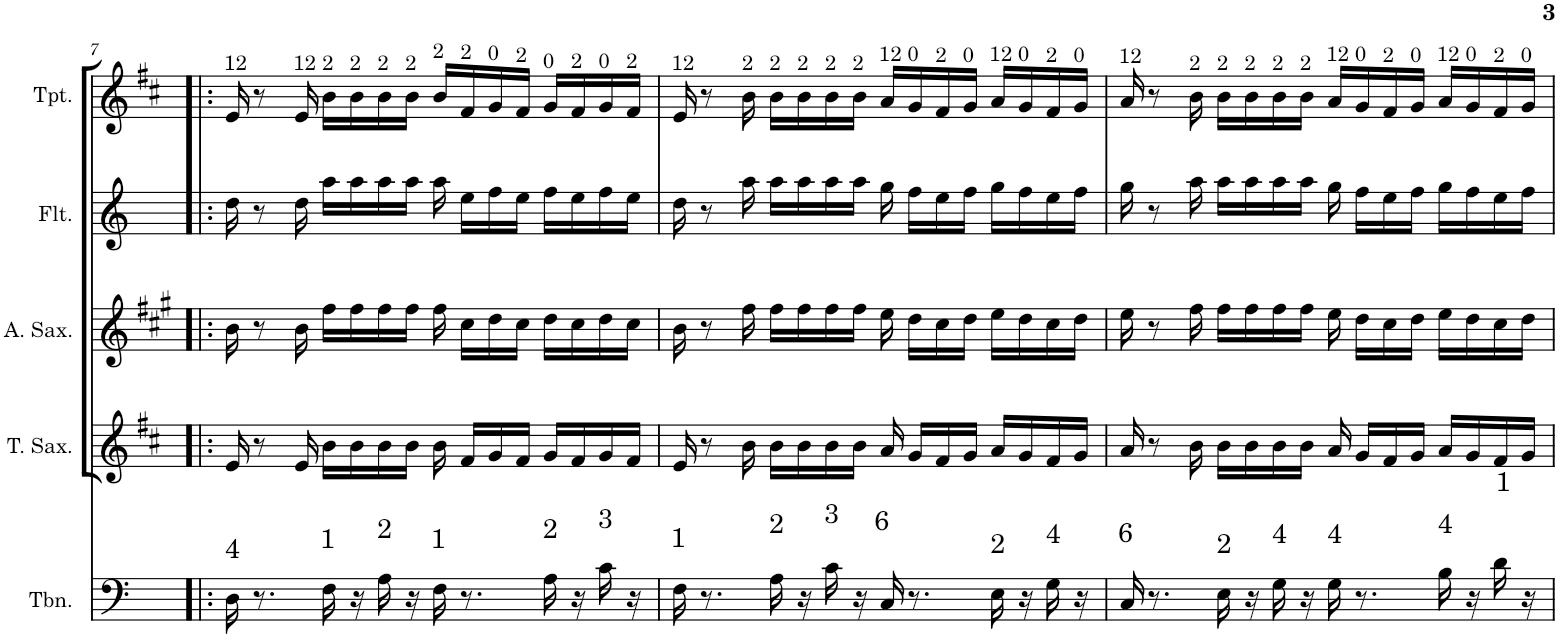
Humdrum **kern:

**kern	**kern	**kern	**kern	**kern	**kern	**kern
*part7	*part6	*part5	*part4	*part3	*part2	*part1
*staff7	*staff6	*staff5	*staff4	*staff3	*staff2	*staff1
*I"Tuba	*I"Trombone	*I"Trombone	*I"Tenor Saxophone	*I"Alto Saxophone	*I"Flute	*I"Trumpet
*I'Tba.	*I'Trb.	*I'Tbn.	*I'T. Sax.	*I'A. Sax.	*I'Flt.	*I'Tpt.
!!LO:PB:g=z
*clefG2	*clefF4	*clefF4	*clefG2	*clefG2	*clefG2	*clefG2
*Trd15c25	*	*	*Trd8c14	*Trd5c9	*	*Trd1c2
*k[f#c#]	*k[]	*k[]	*k[f#c#]	*k[f#c#g#]	*k[]	*k[f#c#]
*M4/4	*M4/4	*M4/4	*M4/4	*M4/4	*M4/4	*M4/4
=7!|:	=7!|:	=7!|:	=7!|:	=7!|:	=7!|:	=7!|:
!	!	!	!	!	!	!LO:TX:a:t=12
!	!	!LO:TX:a:t=4	!	!	!	!
!	!LO:TX:a:t=4	!	!	!	!	!
!LO:TX:a:t=12	!	!	!	!	!	!
16e-X	16D	16D\	16e/	16b\	16dd\	16e/
!LO:N:vis=8	!LO:N:vis=8	!	!	!	!	!
8.r	8.r	8.r	8r	8r	8r	8r
!	!	!	!	!	!	!LO:TX:a:t=12
.	.	.	16e/	16b\	16dd\	16e/
!	!	!	!	!	!	!LO:TX:a:t=2
!	!	!LO:TX:a:t=1	!	!	!	!
!	!LO:TX:a:t=1	!	!	!	!	!
!LO:TX:a:t=0	!	!	!	!	!	!
16g-X	16F	16F\	16b\LL	16ff#\LL	16aa\LL	16b\LL
!	!	!	!	!	!	!LO:TX:a:t=2
16r	16r	16r	16b\	16ff#\	16aa\	16b\
!	!	!	!	!	!	!LO:TX:a:t=2
!	!	!LO:TX:a:t=2	!	!	!	!
!	!LO:TX:a:t=2	!	!	!	!	!
!LO:TX:a:t=2	!	!	!	!	!	!
16b-X	16A	16A\	16b\	16ff#\	16aa\	16b\
!	!	!	!	!	!	!LO:TX:a:t=2
16r	16r	16r	16b\JJ	16ff#\JJ	16aa\JJ	16b\JJ
!	!	!	!	!	!	!LO:TX:a:t=2
!	!	!LO:TX:a:t=1	!	!	!	!
!	!LO:TX:a:t=1	!	!	!	!	!
!LO:TX:a:t=0	!	!	!	!	!	!
16g-	16F	16F\	16b\	16ff#\	16aa\	16b/LL
!	!	!	!	!	!	!LO:TX:a:t=2
!LO:N:vis=8	!LO:N:vis=8	!	!	!	!	!
8.r	8.r	8.r	16f#/LL	16cc#\LL	16ee\LL	16f#/
!	!	!	!	!	!	!LO:TX:a:t=0
.	.	.	16g/	16dd\	16ff\	16g/
!	!	!	!	!	!	!LO:TX:a:t=2
.	.	.	16f#/JJ	16cc#\JJ	16ee\JJ	16f#/JJ
!	!	!	!	!	!	!LO:TX:a:t=0
!	!	!LO:TX:a:t=2	!	!	!	!
!	!LO:TX:a:t=2	!	!	!	!	!
!LO:TX:a:t=2	!	!	!	!	!	!
16b-	16A	16A\	16g/LL	16dd\LL	16ff\LL	16g/LL
!	!	!	!	!	!	!LO:TX:a:t=2
16r	16r	16r	16f#/	16cc#\	16ee\	16f#/
!	!	!	!	!	!	!LO:TX:a:t=0
!	!	!LO:TX:a:t=3	!	!	!	!
!	!LO:TX:a:t=3	!	!	!	!	!
!LO:TX:a:t=1	!	!	!	!	!	!
16dd-X	16c	16c\	16g/	16dd\	16ff\	16g/
!	!	!	!	!	!	!LO:TX:a:t=2
16r	16r	16r	16f#/JJ	16cc#\JJ	16ee\JJ	16f#/JJ
=8	=8	=8	=8	=8	=8	=8
!	!	!	!	!	!	!LO:TX:a:t=12
!	!	!LO:TX:a:t=1	!	!	!	!
!	!LO:TX:a:t=1	!	!	!	!	!
!LO:TX:a:t=0	!	!	!	!	!	!
16g-X	16F	16F\	16e/	16b\	16dd\	16e/
!LO:N:vis=8	!LO:N:vis=8	!	!	!	!	!
8.r	8.r	8.r	8r	8r	8r	8r
!	!	!	!	!	!	!LO:TX:a:t=2
.	.	.	16b\	16ff#\	16aa\	16b\
!	!	!	!	!	!	!LO:TX:a:t=2
!	!	!LO:TX:a:t=2	!	!	!	!
!	!LO:TX:a:t=2	!	!	!	!	!
!LO:TX:a:t=2	!	!	!	!	!	!
16b-X	16A	16A\	16b\LL	16ff#\LL	16aa\LL	16b\LL
!	!	!	!	!	!	!LO:TX:a:t=2
16r	16r	16r	16b\	16ff#\	16aa\	16b\
!	!	!	!	!	!	!LO:TX:a:t=2
!	!	!LO:TX:a:t=3	!	!	!	!
!	!LO:TX:a:t=3	!	!	!	!	!
!LO:TX:a:t=1	!	!	!	!	!	!
16dd-X	16c	16c\	16b\	16ff#\	16aa\	16b\
!	!	!	!	!	!	!LO:TX:a:t=2
16r	16r	16r	16b\JJ	16ff#\JJ	16aa\JJ	16b\JJ
!	!	!	!	!	!	!LO:TX:a:t=12
!	!	!LO:TX:a:t=6	!	!	!	!
!	!LO:TX:a:t=6	!	!	!	!	!
!	!LO:TX:a:t=1	!	!	!	!	!
!LO:TX:a:t=13	!	!	!	!	!	!
16d-X	16C	16C/	16a/	16ee\	16gg\	16a/LL
!	!	!	!	!	!	!LO:TX:a:t=0
!LO:N:vis=8	!LO:N:vis=8	!	!	!	!	!
8.r	8.r	8.r	16g/LL	16dd\LL	16ff\LL	16g/
!	!	!	!	!	!	!LO:TX:a:t=2
.	.	.	16f#/	16cc#\	16ee\	16f#/
!	!	!	!	!	!	!LO:TX:a:t=0
.	.	.	16g/JJ	16dd\JJ	16ff\JJ	16g/JJ
!	!	!	!	!	!	!LO:TX:a:t=12
!	!	!LO:TX:a:t=2	!	!	!	!
!	!LO:TX:a:t=2	!	!	!	!	!
!LO:TX:a:t=2	!	!	!	!	!	!
16fn	16E	16E\	16a/LL	16ee\LL	16gg\LL	16a/LL
!	!	!	!	!	!	!LO:TX:a:t=0
16r	16r	16r	16g/	16dd\	16ff\	16g/
!	!	!	!	!	!	!LO:TX:a:t=2
!	!	!LO:TX:a:t=4	!	!	!	!
!	!LO:TX:a:t=4	!	!	!	!	!
!LO:TX:a:t=12	!	!	!	!	!	!
16a-X	16G	16G\	16f#/	16cc#\	16ee\	16f#/
!	!	!	!	!	!	!LO:TX:a:t=0
16r	16r	16r	16g/JJ	16dd\JJ	16ff\JJ	16g/JJ
=9	=9	=9	=9	=9	=9	=9
!	!	!	!	!	!	!LO:TX:a:t=12
!	!	!LO:TX:a:t=6	!	!	!	!
!	!LO:TX:a:t=6	!	!	!	!	!
!	!LO:TX:a:t=1	!	!	!	!	!
!LO:TX:a:t=13	!	!	!	!	!	!
16d-X	16C	16C/	16a/	16ee\	16gg\	16a/
!LO:N:vis=8	!LO:N:vis=8	!	!	!	!	!
8.r	8.r	8.r	8r	8r	8r	8r
!	!	!	!	!	!	!LO:TX:a:t=2
.	.	.	16b\	16ff#\	16aa\	16b\
!	!	!	!	!	!	!LO:TX:a:t=2
!	!	!LO:TX:a:t=2	!	!	!	!
!	!LO:TX:a:t=2	!	!	!	!	!
!LO:TX:a:t=2	!	!	!	!	!	!
16fn	16E	16E\	16b\LL	16ff#\LL	16aa\LL	16b\LL
!	!	!	!	!	!	!LO:TX:a:t=2
16r	16r	16r	16b\	16ff#\	16aa\	16b\
!	!	!	!	!	!	!LO:TX:a:t=2
!	!	!LO:TX:a:t=4	!	!	!	!
!	!LO:TX:a:t=4	!	!	!	!	!
!LO:TX:a:t=12	!	!	!	!	!	!
16a-X	16G	16G\	16b\	16ff#\	16aa\	16b\
!	!	!	!	!	!	!LO:TX:a:t=2
16r	16r	16r	16b\JJ	16ff#\JJ	16aa\JJ	16b\JJ
!	!	!	!	!	!	!LO:TX:a:t=12
!	!	!LO:TX:a:t=4	!	!	!	!
!	!LO:TX:a:t=4	!	!	!	!	!
!LO:TX:a:t=12	!	!	!	!	!	!
16a-	16G	16G\	16a/	16ee\	16gg\	16a/LL
!	!	!	!	!	!	!LO:TX:a:t=0
!LO:N:vis=8	!LO:N:vis=8	!	!	!	!	!
8.r	8.r	8.r	16g/LL	16dd\LL	16ff\LL	16g/
!	!	!	!	!	!	!LO:TX:a:t=2
.	.	.	16f#/	16cc#\	16ee\	16f#/
!	!	!	!	!	!	!LO:TX:a:t=0
.	.	.	16g/JJ	16dd\JJ	16ff\JJ	16g/JJ
!	!	!	!	!	!	!LO:TX:a:t=12
!	!	!LO:TX:a:t=4	!	!	!	!
!	!LO:TX:a:t=4	!	!	!	!	!
!LO:TX:a:t=12	!	!	!	!	!	!
16ccn	16B	16B\	16a/LL	16ee\LL	16gg\LL	16a/LL
!	!	!	!	!	!	!LO:TX:a:t=0
16r	16r	16r	16g/	16dd\	16ff\	16g/
!	!	!	!	!	!	!LO:TX:a:t=2
!	!	!LO:TX:a:t=1	!	!	!	!
!	!LO:TX:a:t=1	!	!	!	!	!
!	!LO:TX:a:t=4	!	!	!	!	!
!LO:TX:a:t=0	!	!	!	!	!	!
16ee-X	16d	16d\	16f#/	16cc#\	16ee\	16f#/
!	!	!	!	!	!	!LO:TX:a:t=0
16r	16r	16r	16g/JJ	16dd\JJ	16ff\JJ	16g/JJ
=	=	=	=	=	=	=
*-	*-	*-	*-	*-	*-	*-
